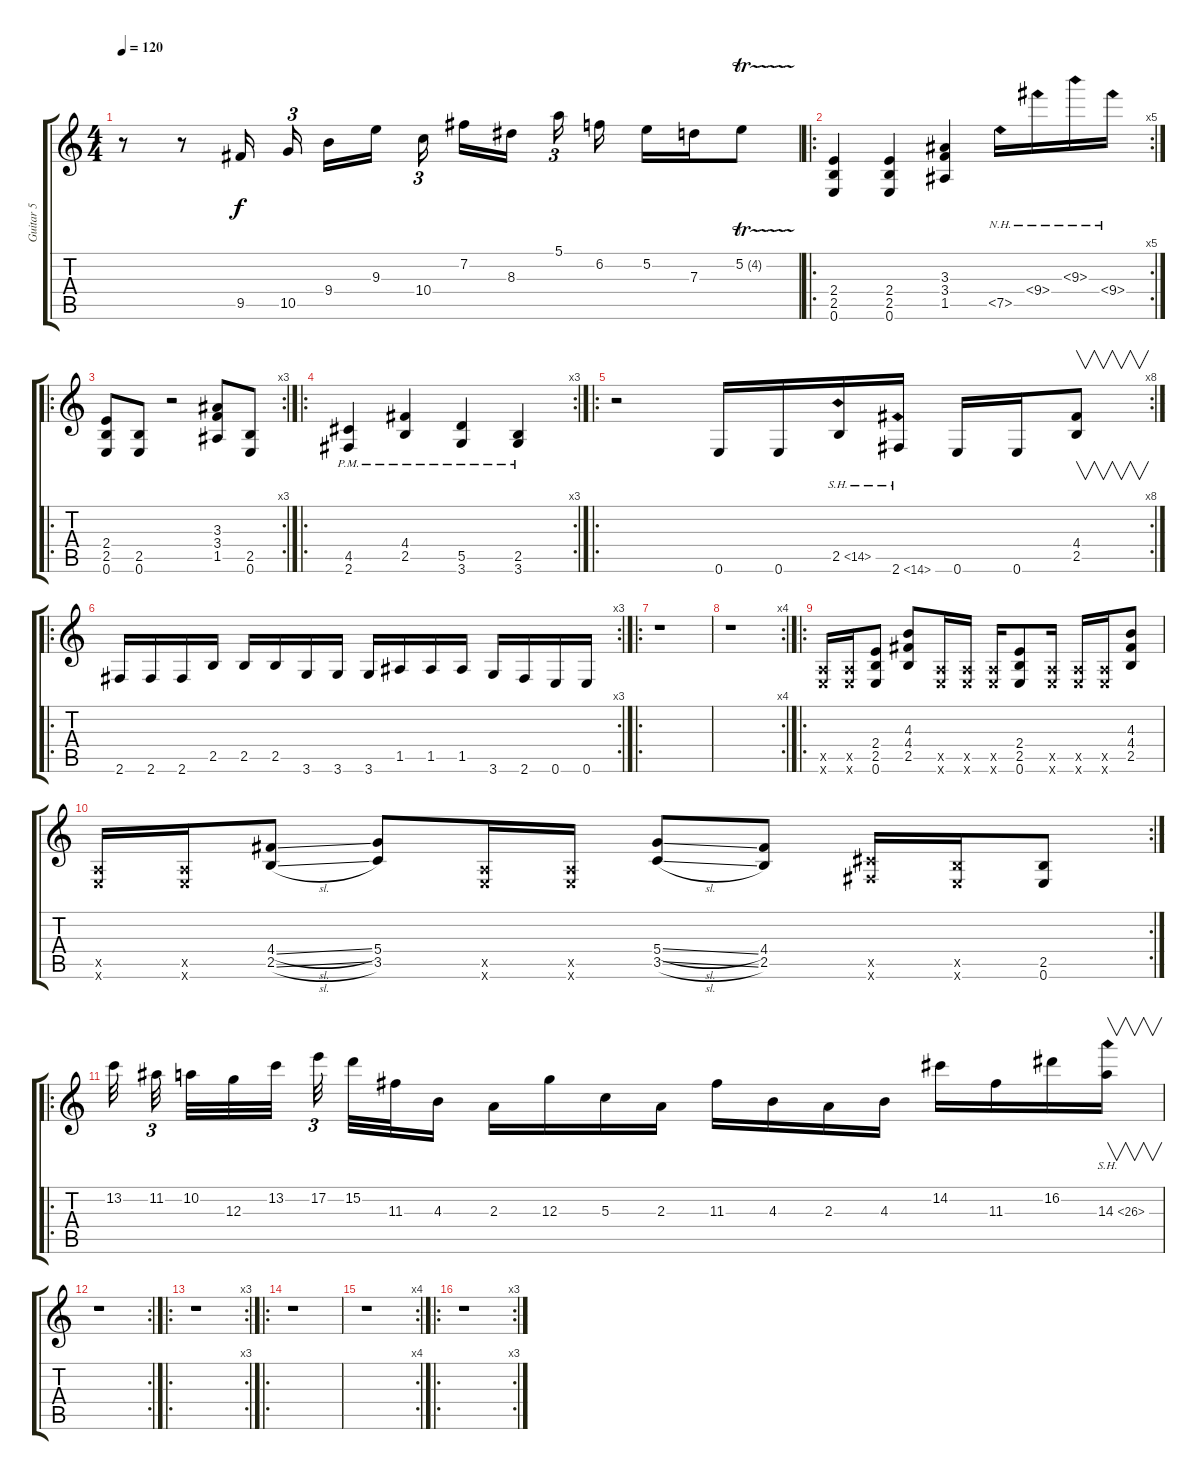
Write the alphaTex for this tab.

\track ("Guitar 5" "Guitar 5") {instrument overdrivenguitar}
\staff {score tabs}
\tuning (E4 B3 G3 D3 A2 E2) {hide}
\ts (4 4)
\tempo 120
\clef g2
\ks c
r.8{dy f instrument overdrivenguitar} r.8 9.5.16 10.5.16{tu (3 2)} 9.4.16 9.3.16 10.4.16{tu (3 2)} 7.2.16 8.3.16 5.1.16{tu (3 2)} 6.2.16 5.2.16 7.3.16 5.2{tr (4 32)}.8 |
\ro
\rc 5
(2.4 2.5 0.6).4 (2.4 2.5 0.6).4 (3.3 3.4 1.5).4 7.5{nh}.16 9.4{nh}.16 9.3{nh}.16 9.4{nh}.16 |
\ro
\rc 3
(2.4 2.5 0.6).8 (2.5 0.6).8 r.2 (3.3 3.4 1.5).8 (2.5 0.6).8 |
\ro
\rc 3
(4.5{pm} 2.6{pm}).4 (4.4{pm} 2.5{pm}).4 (5.5{pm} 3.6{pm}).4 (2.5{pm} 3.6{pm}).4 |
\ro
\rc 8
r.2 0.6.16 0.6.16 2.5{sh 12}.16 2.6{sh 12}.16 0.6.16 0.6.16 (4.4 2.5).8{v} |
\ro
\rc 3
2.6.16 2.6.16 2.6.16 2.5.16 2.5.16 2.5.16 3.6.16 3.6.16 3.6.16 1.5.16 1.5.16 1.5.16 3.6.16 2.6.16 0.6.16 0.6.16 |
\ro
r.1 |
\rc 4
r.1 |
\ro
(0.5{x} 0.6{x}).16 (0.5{x} 0.6{x}).16 (2.4 2.5 0.6).8 (4.3 4.4 2.5).8 (0.5{x} 0.6{x}).16 (0.5{x} 0.6{x}).16 (0.5{x} 0.6{x}).16 (2.4 2.5 0.6).8 (0.5{x} 0.6{x}).16 (0.5{x} 0.6{x}).16 (0.5{x} 0.6{x}).16 (4.3 4.4 2.5).8 |
\rc 2
(0.5{x} 0.6{x}).16 (0.5{x} 0.6{x}).16 (4.4{sl} 2.5{sl}).8 (5.4 3.5).8 (0.5{x} 0.6{x}).16 (0.5{x} 0.6{x}).16 (5.4{sl} 3.5{sl}).8 (4.4 2.5).8 (4.5{x} 2.6{x}).16 (2.5{x} 0.6{x}).16 (2.5 0.6).8 |
\ro
13.2.32 11.2.32{tu (3 2)} 10.2.32 12.3.32 13.2.32 17.2.32{tu (3 2)} 15.2.32 11.3.32 4.3.16 2.3.16 12.3.16 5.3.16 2.3.16 11.3.16 4.3.16 2.3.16 4.3.16 14.2.16 11.3.16 16.2.16 14.3{sh 12}.16{v} |
\rc 2
r.1 |
\ro
\rc 3
r.1 |
\ro
r.1 |
\rc 4
r.1 |
\ro
\rc 3
r.1
